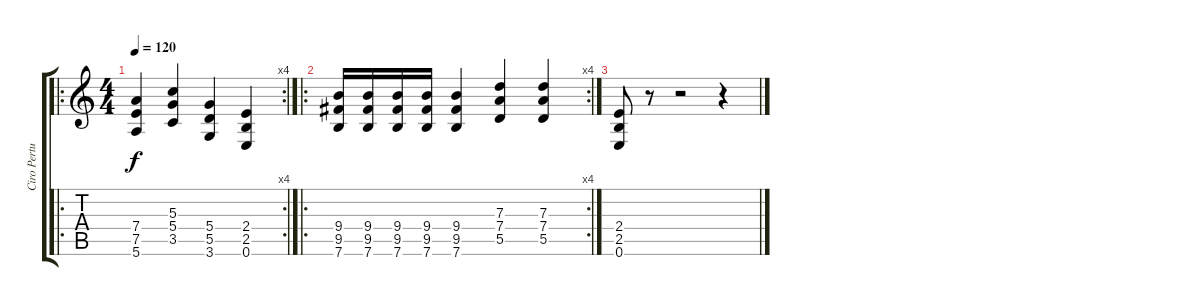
\track ("Ciro Pertusi" "Ciro Pertu") {instrument distortionguitar}
\staff {score tabs}
\tuning (E4 B3 G3 D3 A2 E2) {hide}
\ro
\rc 4
\ts (4 4)
\tempo 120
\clef g2
\ks c
(7.4 7.5 5.6).4{dy f instrument distortionguitar} (5.3 5.4 3.5).4 (5.4 5.5 3.6).4 (2.4 2.5 0.6).4 |
\ro
\rc 4
(9.4 9.5 7.6).16 (9.4 9.5 7.6).16 (9.4 9.5 7.6).16 (9.4 9.5 7.6).16 (9.4 9.5 7.6).4 (7.3 7.4 5.5).4 (7.3 7.4 5.5).4 |
(2.4 2.5 0.6).8 r.8 r.2 r.4
